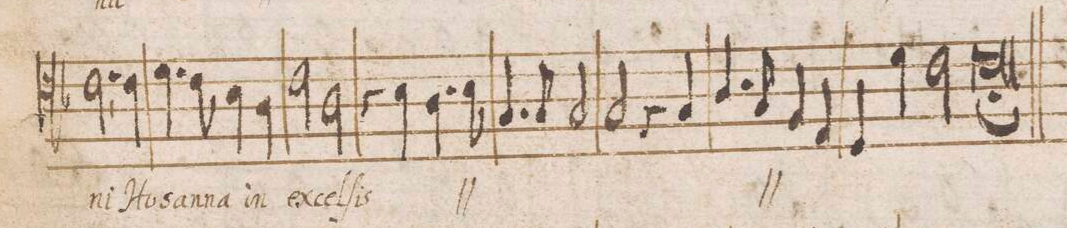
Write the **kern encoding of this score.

**kern	**text
*I"TENOR	*
*clefC4	*
*k[b-]	*
*met(C|)	*
*M2/1	*
=24-	=24-
2.c,<\	-ni
4c\	Ho-
4.d\	-san-
8c\	na
4B-\	in
4A\	ex-
=25-	=25-
2c\	-cel-
2A\	-ſis
4r	.
*	*ij
4B-\	Ho-
4.A\	-san-
8B-\	-na
=26-	=26-
4.G/	in
8G/	ex-
2G/	-cel-
2G/	-ſis
4r	.
4G/	Ho-
=27-	=27-
4.A/	-san-
8G/	.
4F/	-na
4E/	in
4D/	ex-
4d\	-cel-
2c\	.
=28-	=28-
0cl;<	ſis
*	*Xij
==	==
*-	*-
